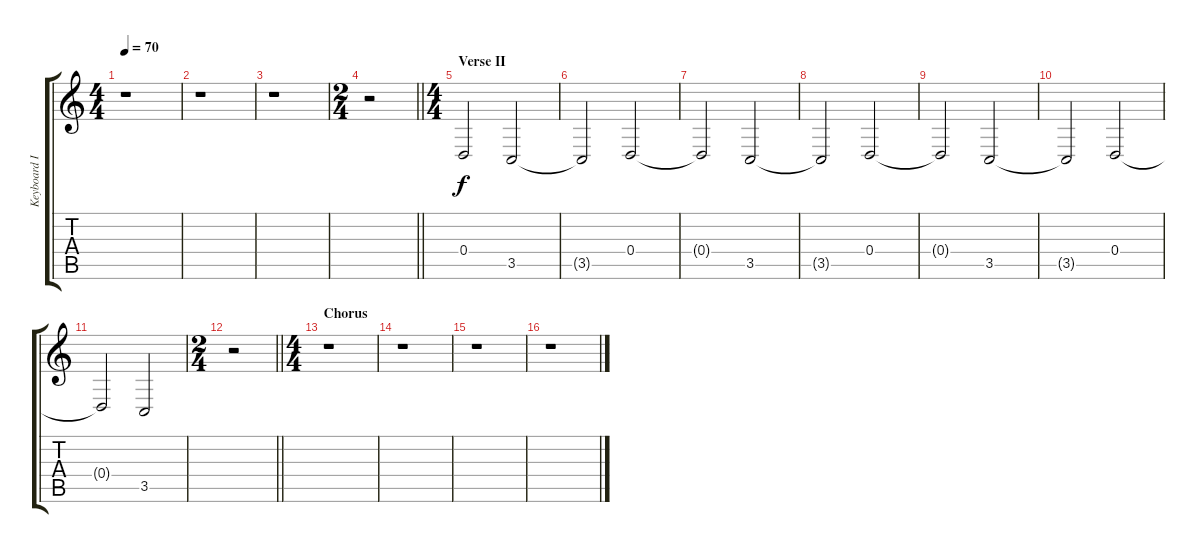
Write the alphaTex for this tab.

\track ("Keyboard I" "Keyboard I") {instrument pad2warm}
\staff {score tabs}
\tuning (E4 B3 G3 D3 A2 E2) {hide}
\ts (4 4)
\tempo 70
\clef g2
\ks c
r.1{dy f} |
r.1 |
r.1 |
\ts (2 4)
\barLineRight lightlight
r.2 |
\ts (4 4)
\section ("" "Verse II")
0.4.2 3.5.2 |
3.5{t}.2 0.4.2 |
0.4{t}.2 3.5.2 |
3.5{t}.2 0.4.2 |
0.4{t}.2 3.5.2 |
3.5{t}.2 0.4.2 |
0.4{t}.2 3.5.2 |
\ts (2 4)
\barLineRight lightlight
r.2 |
\ts (4 4)
\section ("" "Chorus")
r.1 |
r.1 |
r.1 |
r.1
